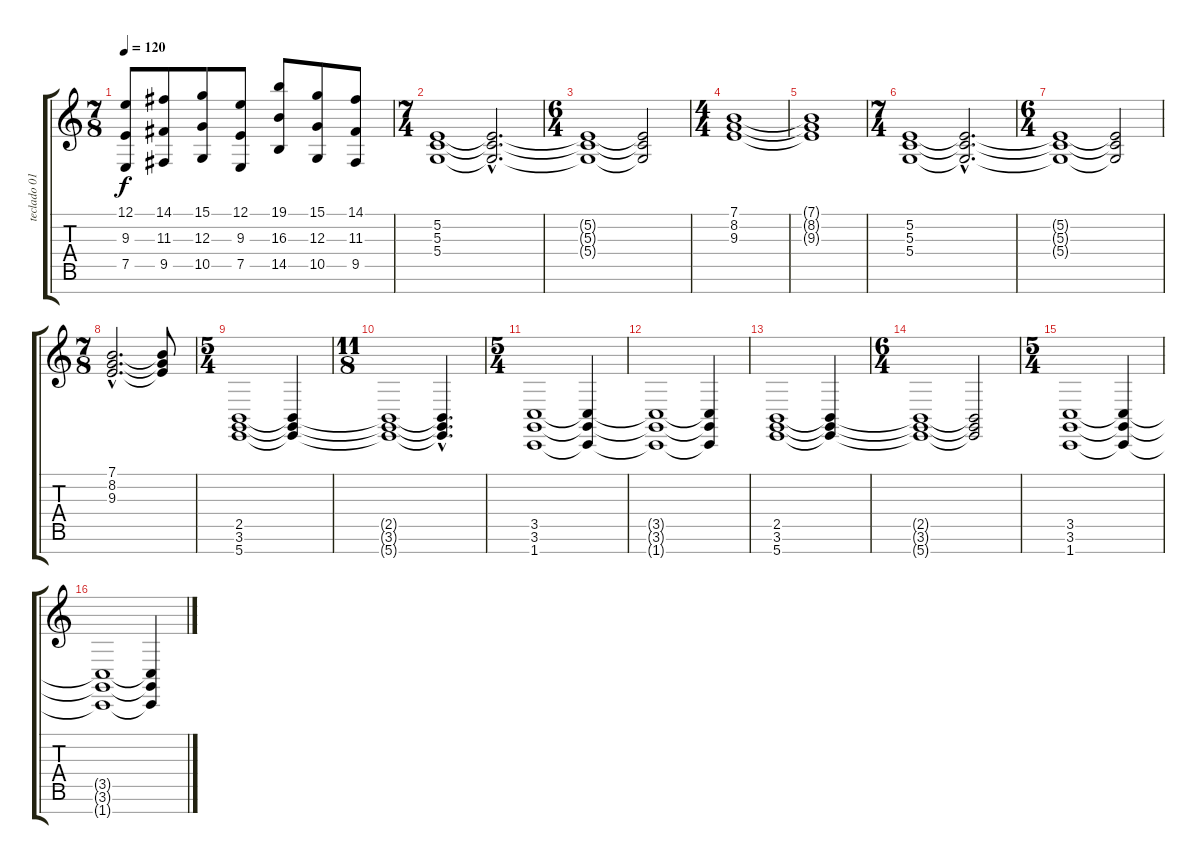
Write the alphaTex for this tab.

\track ("teclado 01" "teclado 01") {instrument stringensemble1}
\staff {score tabs}
\tuning (E4 B3 G3 D3 A2 E2 B1) {hide}
\ts (7 8)
\tempo 120
\clef g2
\ks c
(12.1 9.3 7.5).8{dy f instrument pizzicatostrings} (14.1 11.3 9.5).8 (15.1 12.3 10.5).8 (12.1 9.3 7.5).8 (19.1 16.3 14.5).8 (15.1 12.3 10.5).8 (14.1 11.3 9.5).8 |
\ts (7 4)
(5.2 5.3 5.4).1{volume 8 instrument stringensemble1} (5.2{hac t} 5.3{hac t} 5.4{hac t}).2{d} |
\ts (6 4)
(5.2{t} 5.3{t} 5.4{t}).1 (5.2{t} 5.3{t} 5.4{t}).2 |
\ts (4 4)
(7.1 8.2 9.3).1 |
(7.1{t} 8.2{t} 9.3{t}).1 |
\ts (7 4)
(5.2 5.3 5.4).1 (5.2{hac t} 5.3{hac t} 5.4{hac t}).2{d} |
\ts (6 4)
(5.2{t} 5.3{t} 5.4{t}).1 (5.2{t} 5.3{t} 5.4{t}).2 |
\ts (7 8)
(7.1{hac} 8.2{hac} 9.3{hac}).2{d} (7.1{t} 8.2{t} 9.3{t}).8 |
\ts (5 4)
(2.5 3.6 5.7).1 (2.5{t} 3.6{t} 5.7{t}).4 |
\ts (11 8)
(2.5{t} 3.6{t} 5.7{t}).1 (2.5{hac t} 3.6{hac t} 5.7{hac t}).4{d} |
\ts (5 4)
(3.5 3.6 1.7).1 (3.5{t} 3.6{t} 1.7{t}).4 |
(3.5{t} 3.6{t} 1.7{t}).1 (3.5{t} 3.6{t} 1.7{t}).4 |
(2.5 3.6 5.7).1 (2.5{t} 3.6{t} 5.7{t}).4 |
\ts (6 4)
(2.5{t} 3.6{t} 5.7{t}).1 (2.5{t} 3.6{t} 5.7{t}).2 |
\ts (5 4)
(3.5 3.6 1.7).1 (3.5{t} 3.6{t} 1.7{t}).4 |
(3.5{t} 3.6{t} 1.7{t}).1 (3.5{t} 3.6{t} 1.7{t}).4
